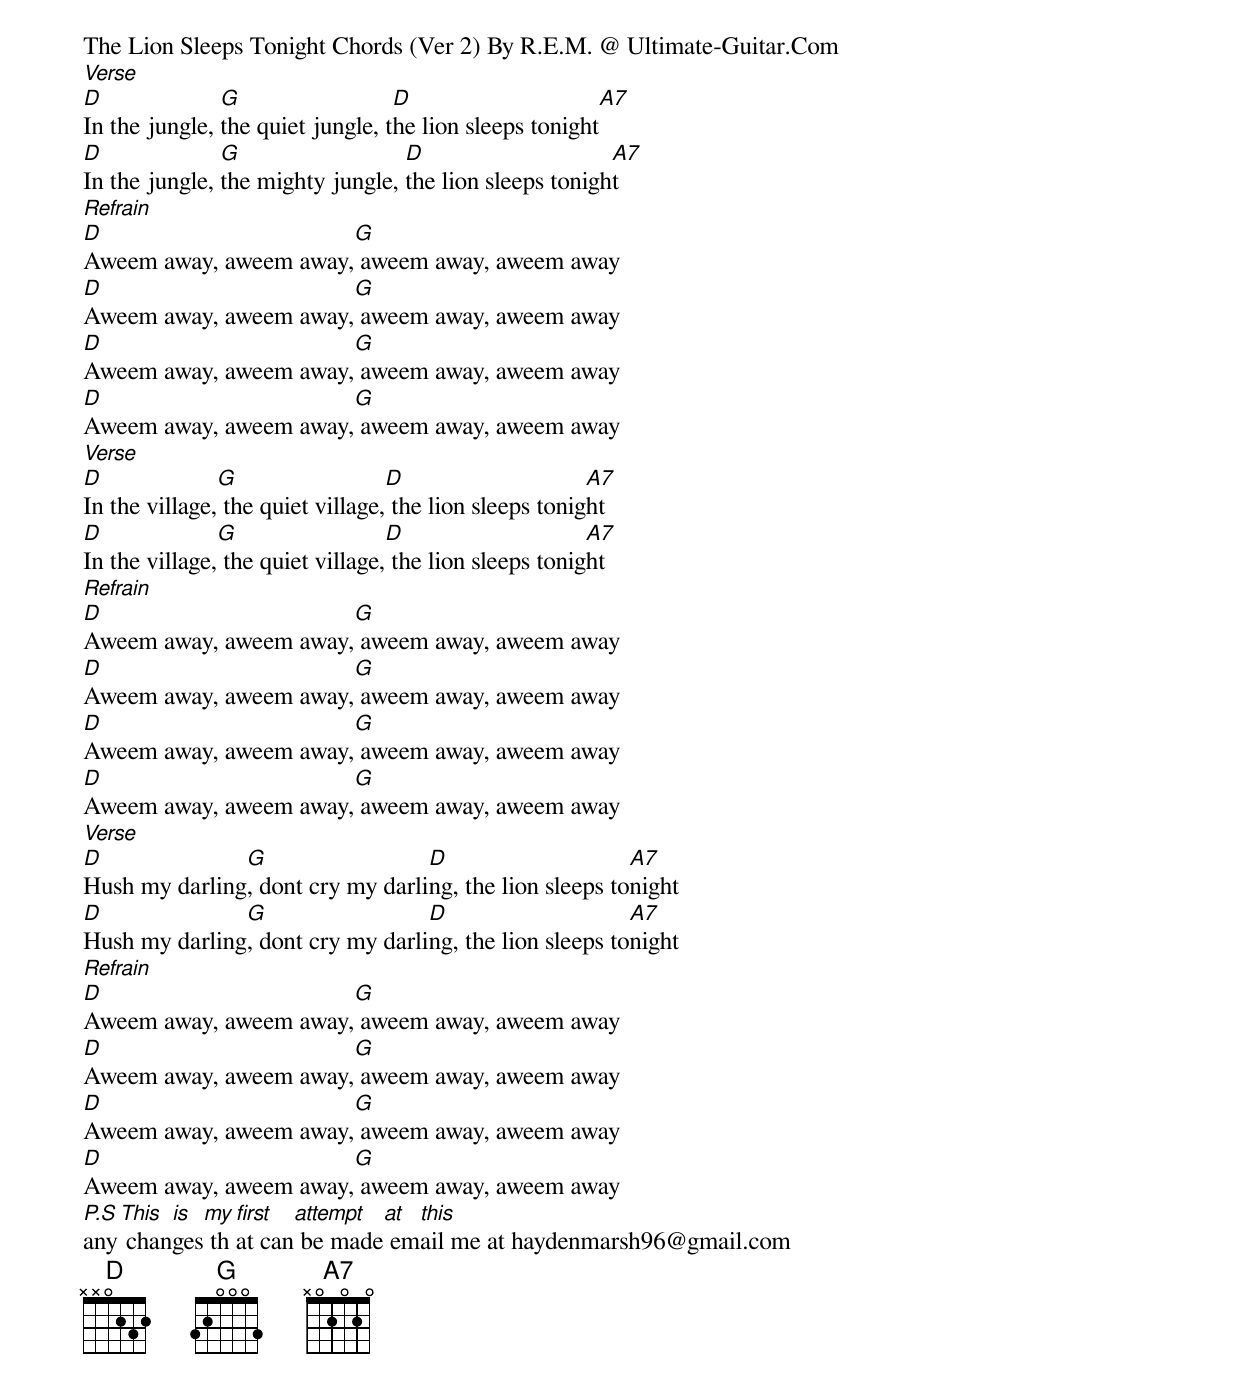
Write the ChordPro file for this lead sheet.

The Lion Sleeps Tonight Chords (Ver 2) By R.E.M. @ Ultimate-Guitar.Com
[Verse]
[D]In the jungle, [G]the quiet jungle, t[D]he lion sleeps tonight[A7]
[D]In the jungle, [G]the mighty jungle, [D]the lion sleeps tonigh[A7]t
[Refrain]
[D]Aweem away, aweem away,[G] aweem away, aweem away
[D]Aweem away, aweem away,[G] aweem away, aweem away
[D]Aweem away, aweem away,[G] aweem away, aweem away
[D]Aweem away, aweem away,[G] aweem away, aweem away
[Verse]
[D]In the village,[G] the quiet village,[D] the lion sleeps tonig[A7]ht
[D]In the village,[G] the quiet village,[D] the lion sleeps tonig[A7]ht
[Refrain]
[D]Aweem away, aweem away,[G] aweem away, aweem away
[D]Aweem away, aweem away,[G] aweem away, aweem away
[D]Aweem away, aweem away,[G] aweem away, aweem away
[D]Aweem away, aweem away,[G] aweem away, aweem away
[Verse]
[D]Hush my darling[G], dont cry my darli[D]ng, the lion sleeps to[A7]night
[D]Hush my darling[G], dont cry my darli[D]ng, the lion sleeps to[A7]night
[Refrain]
[D]Aweem away, aweem away,[G] aweem away, aweem away
[D]Aweem away, aweem away,[G] aweem away, aweem away
[D]Aweem away, aweem away,[G] aweem away, aweem away
[D]Aweem away, aweem away,[G] aweem away, aweem away
[P.S]any[This] chan[is]ges[my] th[first]at can[attempt] be made[at] em[this]ail me at haydenmarsh96@gmail.com
